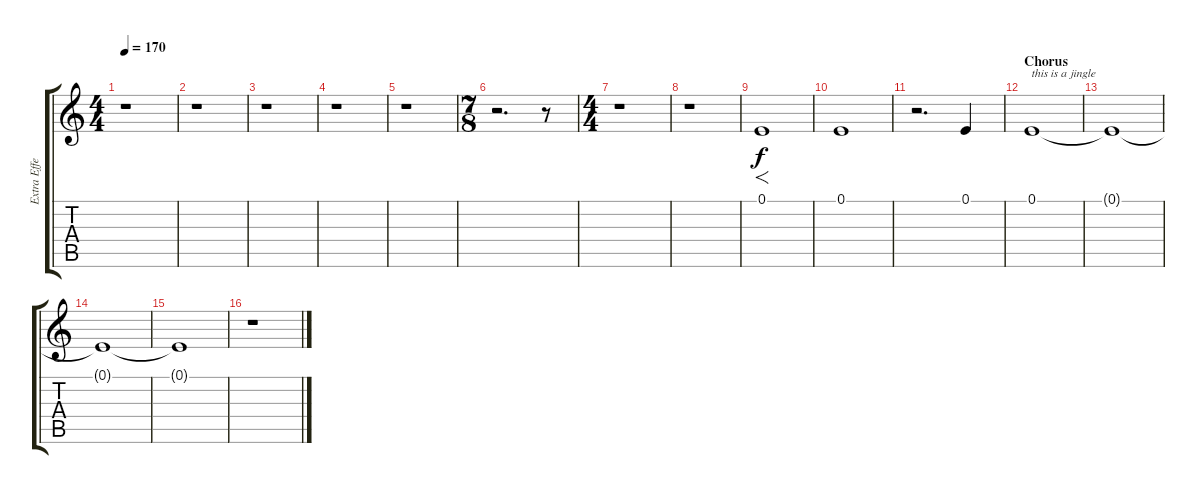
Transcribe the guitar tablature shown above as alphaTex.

\track ("Extra Effects" "Extra Effe") {instrument reversecymbal}
\staff {score tabs}
\tuning (E4 B3 G3 D3 A2 E2) {hide}
\ts (4 4)
\tempo 170
\clef g2
\ks c
r.1{dy f} |
r.1 |
r.1 |
r.1 |
r.1 |
\ts (7 8)
r.2{d} r.8 |
\ts (4 4)
r.1 |
r.1 |
0.1.1{f} |
0.1.1 |
r.2{d} 0.1.4 |
\section ("" "Chorus")
0.1.1{txt "this is a jingle"} |
0.1{t}.1 |
0.1{t}.1 |
0.1{t}.1 |
r.1
